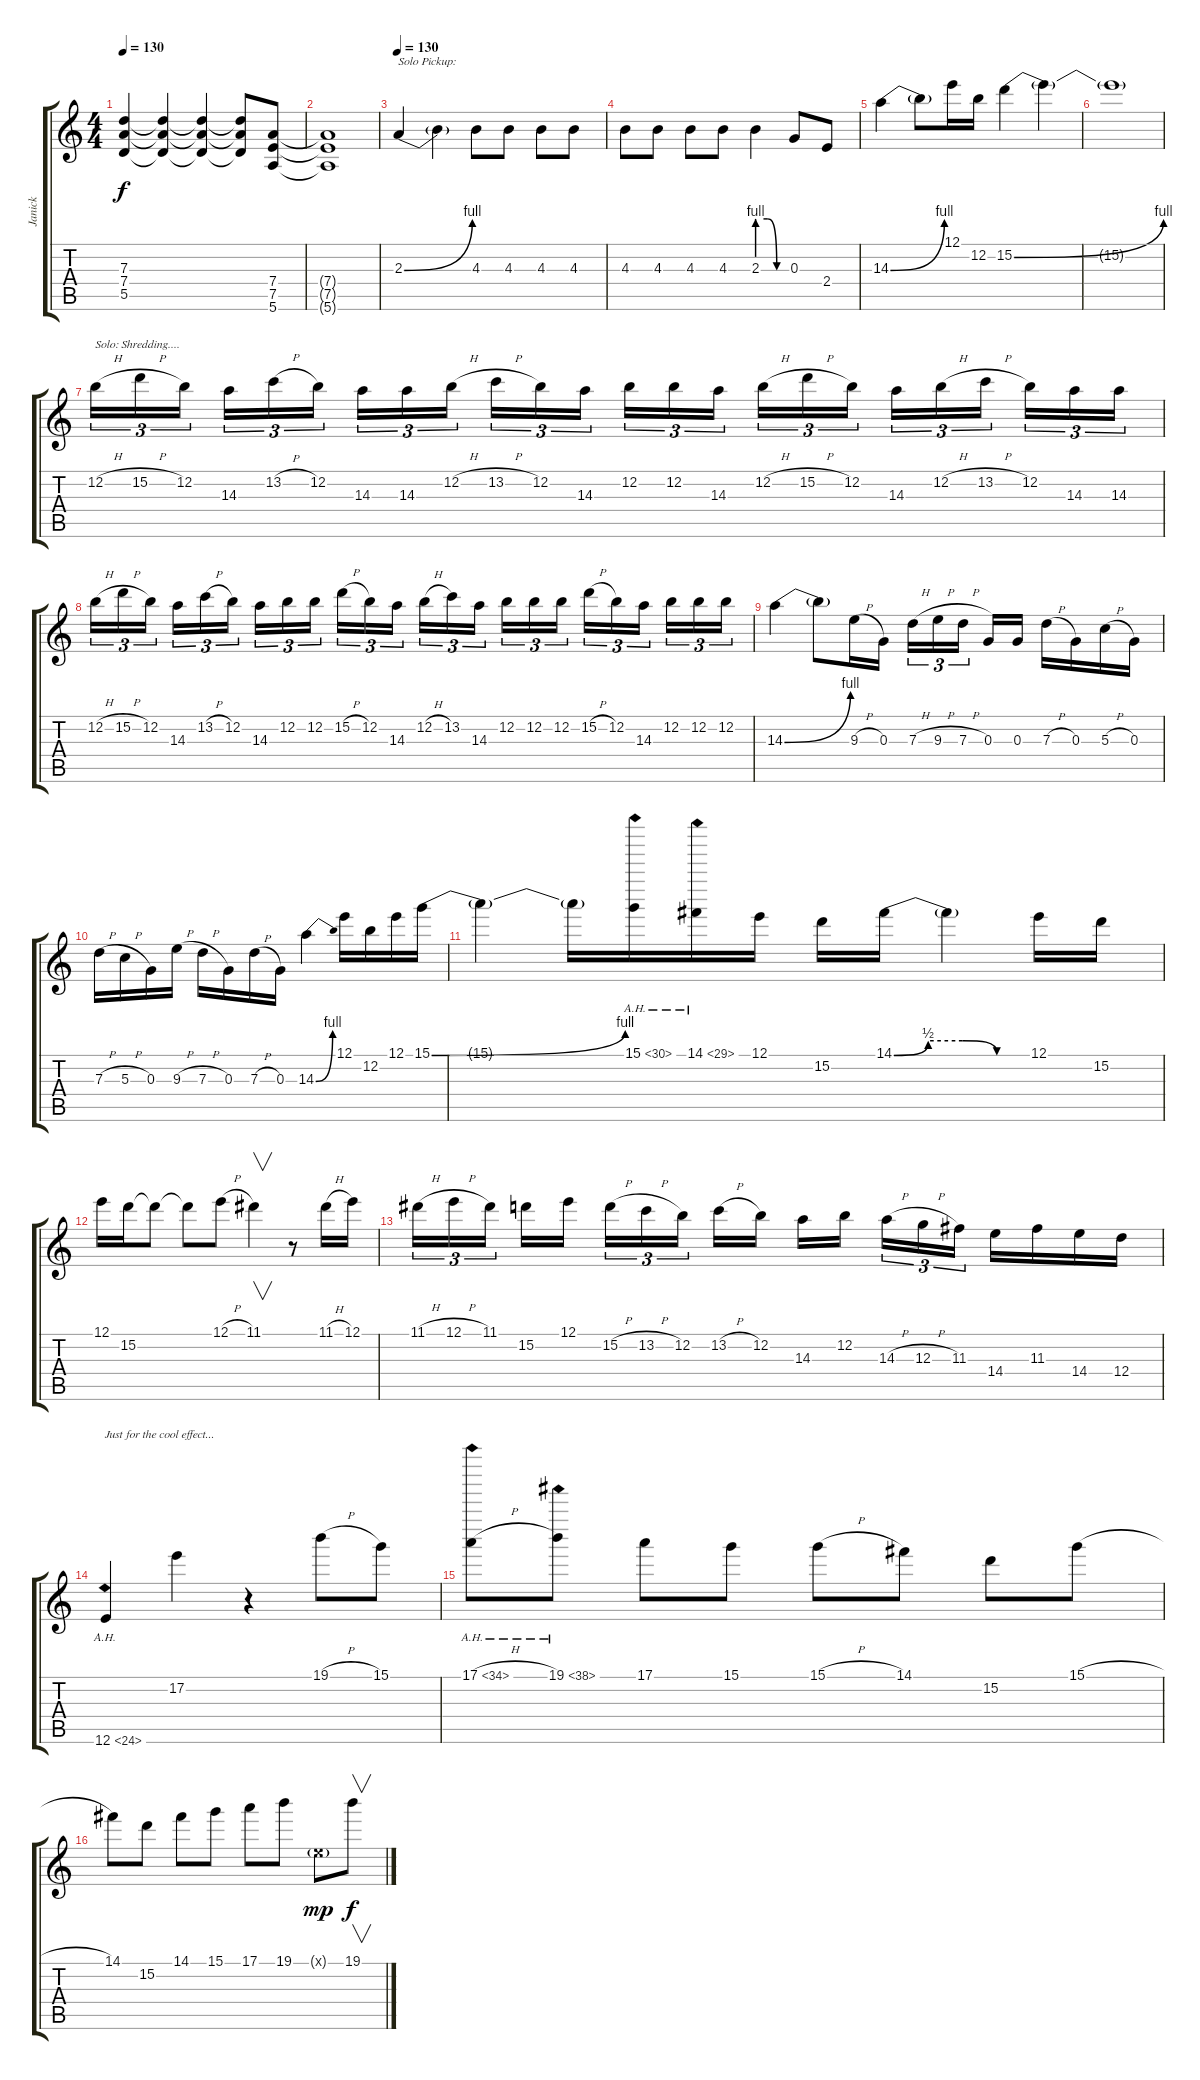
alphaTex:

\track ("Janick" "Janick") {instrument distortionguitar}
\staff {score tabs}
\tuning (E4 B3 G3 D3 A2 E2) {hide}
\ts (4 4)
\tempo 130
\clef g2
\ks c
(7.3 7.4 5.5).4{dy f} (7.3{t} 7.4{t} 5.5{t}).4 (7.3{t} 7.4{t} 5.5{t}).4 (7.3{t} 7.4{t} 5.5{t}).8 (7.4 7.5 5.6).8 |
(7.4{t} 7.5{t} 5.6{t}).1 |
\tempo 130
2.3{be (bend 0 0 60 4)}.4{txt "Solo Pickup:" volume 16 instrument distortionguitar} 2.3{t}.4 4.3.8 4.3.8 4.3.8 4.3.8 |
4.3.8 4.3.8 4.3.8 4.3.8 2.3{be (custom 0 4 20 4 40 0 60 0)}.4 0.3.8 2.4.8 |
14.3{be (bend 0 0 60 4)}.4 14.3{t}.8 12.1.16 12.2.16 15.2{be (bend 0 0 60 4)}.4 15.2{t}.4 |
15.2{t}.1 |
12.2{h}.16{tu (3 2) txt "Solo: Shredding...." volume 14 instrument distortionguitar} 15.2{h}.16{tu (3 2)} 12.2.16{tu (3 2)} 14.3.16{tu (3 2)} 13.2{h}.16{tu (3 2)} 12.2.16{tu (3 2)} 14.3.16{tu (3 2)} 14.3.16{tu (3 2)} 12.2{h}.16{tu (3 2)} 13.2{h}.16{tu (3 2)} 12.2.16{tu (3 2)} 14.3.16{tu (3 2)} 12.2.16{tu (3 2)} 12.2.16{tu (3 2)} 14.3.16{tu (3 2)} 12.2{h}.16{tu (3 2)} 15.2{h}.16{tu (3 2)} 12.2.16{tu (3 2)} 14.3.16{tu (3 2)} 12.2{h}.16{tu (3 2)} 13.2{h}.16{tu (3 2)} 12.2.16{tu (3 2)} 14.3.16{tu (3 2)} 14.3.16{tu (3 2)} |
12.2{h}.16{tu (3 2)} 15.2{h}.16{tu (3 2)} 12.2.16{tu (3 2)} 14.3.16{tu (3 2)} 13.2{h}.16{tu (3 2)} 12.2.16{tu (3 2)} 14.3.16{tu (3 2)} 12.2.16{tu (3 2)} 12.2.16{tu (3 2)} 15.2{h}.16{tu (3 2)} 12.2.16{tu (3 2)} 14.3.16{tu (3 2)} 12.2{h}.16{tu (3 2)} 13.2.16{tu (3 2)} 14.3.16{tu (3 2)} 12.2.16{tu (3 2)} 12.2.16{tu (3 2)} 12.2.16{tu (3 2)} 15.2{h}.16{tu (3 2)} 12.2.16{tu (3 2)} 14.3.16{tu (3 2)} 12.2.16{tu (3 2)} 12.2.16{tu (3 2)} 12.2.16{tu (3 2)} |
14.3{be (bend 0 0 60 4)}.4 14.3{t}.8 9.3{h}.16 0.3.16 7.3{h}.16{tu (3 2)} 9.3{h}.16{tu (3 2)} 7.3{h}.16{tu (3 2)} 0.3.16 0.3.16 7.3{h}.16 0.3.16 5.3{h}.16 0.3.16 |
7.3{h}.16 5.3{h}.16 0.3.16 9.3{h}.16 7.3{h}.16 0.3.16 7.3{h}.16 0.3.16 14.3{be (bend 0 0 60 4)}.4 12.1.16 12.2.16 12.1.16 15.1{be (bend 0 0 60 4)}.16 |
15.1{t}.4 15.1{t}.16 15.1{ah 15}.16{volume 16} 14.1{ah 15}.16{volume 14} 12.1.16{volume 16} 15.2.16{volume 14} 14.1{be (custom 0 0 15 2 30 2 45 0 60 0)}.16 14.1{t}.4 12.1.16 15.2.16 |
12.1.16 15.2.16 15.2{t}.8 15.2{t}.8 12.1{h}.8 11.1.4{v} r.8 11.1{h}.16 12.1.16 |
11.1{h}.16{tu (3 2)} 12.1{h}.16{tu (3 2)} 11.1.16{tu (3 2)} 15.2.16 12.1.16 15.2{h}.16{tu (3 2)} 13.2{h}.16{tu (3 2)} 12.2.16{tu (3 2)} 13.2{h}.16 12.2.16 14.3.16 12.2.16 14.3{h}.16{tu (3 2)} 12.3{h}.16{tu (3 2)} 11.3.16{tu (3 2)} 14.4.16 11.3.16 14.4.16 12.4.16 |
12.6{ah 12}.4{txt "Just for the cool effect..."} 17.2.4 r.4 19.1{h}.8 15.1.8 |
17.1{ah 17 h}.8{volume 12} 19.1{ah 19}.8{volume 16} 17.1.8{volume 14} 15.1.8 15.1{h}.8 14.1.8 15.2.8 15.1{h}.8 |
14.1.8 15.2.8 14.1.8 15.1.8 17.1.8 19.1.8 0.1{g x}.8{dy mp} 19.1.8{v dy f}
